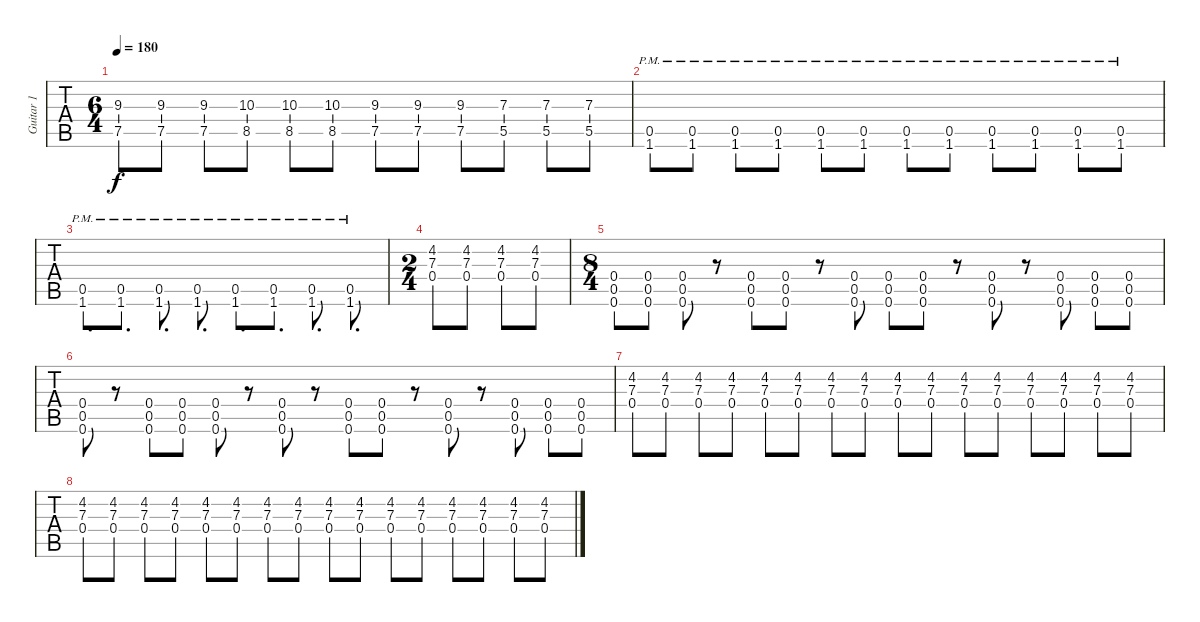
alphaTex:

\track ("Guitar 1" "Guitar 1") {instrument distortionguitar}
\staff {tabs}
\tuning (Eb4 Bb3 Gb3 Db3 Ab2 Db2) {hide}
\ts (6 4)
\tempo 180
\clef g2
\ks c
(9.3 7.5).8{dy f} (9.3 7.5).8 (9.3 7.5).8 (10.3 8.5).8 (10.3 8.5).8 (10.3 8.5).8 (9.3 7.5).8 (9.3 7.5).8 (9.3 7.5).8 (7.3 5.5).8 (7.3 5.5).8 (7.3 5.5).8 |
(0.5{pm} 1.6{pm}).8 (0.5{pm} 1.6{pm}).8 (0.5{pm} 1.6{pm}).8 (0.5{pm} 1.6{pm}).8 (0.5{pm} 1.6{pm}).8 (0.5{pm} 1.6{pm}).8 (0.5{pm} 1.6{pm}).8 (0.5{pm} 1.6{pm}).8 (0.5{pm} 1.6{pm}).8 (0.5{pm} 1.6{pm}).8 (0.5{pm} 1.6{pm}).8 (0.5{pm} 1.6{pm}).8 |
(0.5{pm} 1.6{pm}).8{d} (0.5{pm} 1.6{pm}).8{d} (0.5{pm} 1.6{pm}).8{d} (0.5{pm} 1.6{pm}).8{d} (0.5{pm} 1.6{pm}).8{d} (0.5{pm} 1.6{pm}).8{d} (0.5{pm} 1.6{pm}).8{d} (0.5{pm} 1.6{pm}).8{d} |
\ts (2 4)
(4.2 7.3 0.4).8 (4.2 7.3 0.4).8 (4.2 7.3 0.4).8 (4.2 7.3 0.4).8 |
\ts (8 4)
(0.4 0.5 0.6).8 (0.4 0.5 0.6).8 (0.4 0.5 0.6).8 r.8 (0.4 0.5 0.6).8 (0.4 0.5 0.6).8 r.8 (0.4 0.5 0.6).8 (0.4 0.5 0.6).8 (0.4 0.5 0.6).8 r.8 (0.4 0.5 0.6).8 r.8 (0.4 0.5 0.6).8 (0.4 0.5 0.6).8 (0.4 0.5 0.6).8 |
(0.4 0.5 0.6).8 r.8 (0.4 0.5 0.6).8 (0.4 0.5 0.6).8 (0.4 0.5 0.6).8 r.8 (0.4 0.5 0.6).8 r.8 (0.4 0.5 0.6).8 (0.4 0.5 0.6).8 r.8 (0.4 0.5 0.6).8 r.8 (0.4 0.5 0.6).8 (0.4 0.5 0.6).8 (0.4 0.5 0.6).8 |
(4.2 7.3 0.4).8 (4.2 7.3 0.4).8 (4.2 7.3 0.4).8 (4.2 7.3 0.4).8 (4.2 7.3 0.4).8 (4.2 7.3 0.4).8 (4.2 7.3 0.4).8 (4.2 7.3 0.4).8 (4.2 7.3 0.4).8 (4.2 7.3 0.4).8 (4.2 7.3 0.4).8 (4.2 7.3 0.4).8 (4.2 7.3 0.4).8 (4.2 7.3 0.4).8 (4.2 7.3 0.4).8 (4.2 7.3 0.4).8 |
(4.2 7.3 0.4).8 (4.2 7.3 0.4).8 (4.2 7.3 0.4).8 (4.2 7.3 0.4).8 (4.2 7.3 0.4).8 (4.2 7.3 0.4).8 (4.2 7.3 0.4).8 (4.2 7.3 0.4).8 (4.2 7.3 0.4).8 (4.2 7.3 0.4).8 (4.2 7.3 0.4).8 (4.2 7.3 0.4).8 (4.2 7.3 0.4).8 (4.2 7.3 0.4).8 (4.2 7.3 0.4).8 (4.2 7.3 0.4).8
